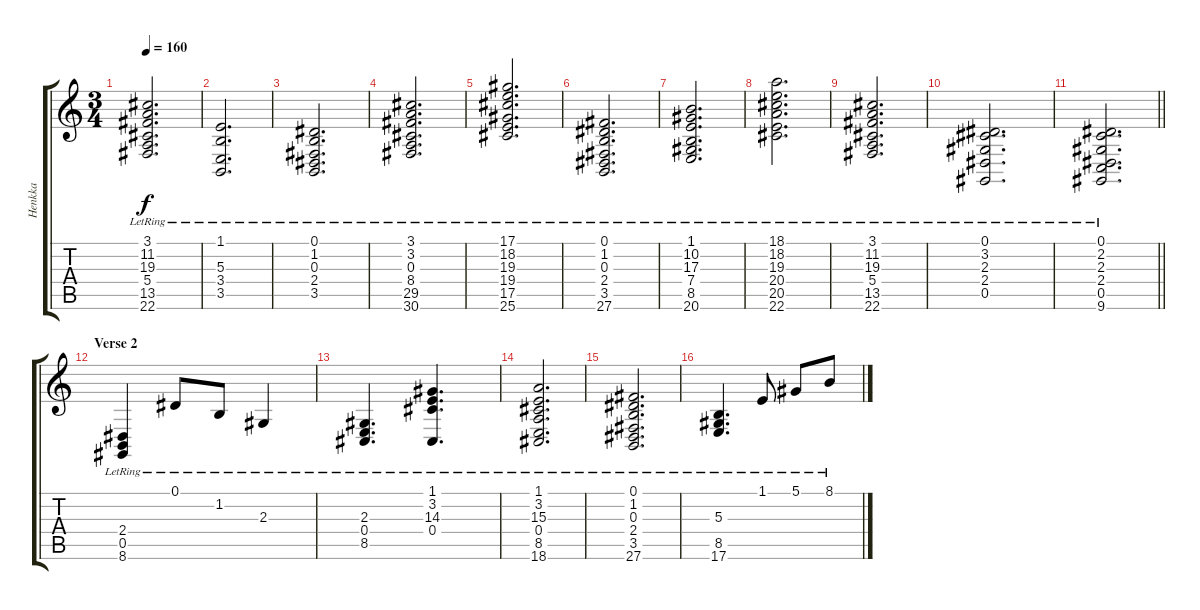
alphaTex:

\track ("Henkka" "Henkka") {instrument brightacousticpiano}
\staff {score tabs}
\tuning (Eb4 Bb3 Gb3 Db3 Ab2 Eb2) {hide}
\ts (3 4)
\tempo 160
\clef g2
\ks c
(3.1{lr} 11.2{lr} 19.3{lr} 5.4{lr} 13.5{lr} 22.6{lr}).2{d dy f} |
(1.1{lr} 5.3{lr} 3.4{lr} 3.5{lr}).2{d} |
(0.1{lr} 1.2{lr} 0.3{lr} 2.4{lr} 3.5{lr}).2{d} |
(3.1{lr} 3.2{lr} 0.3{lr} 8.4{lr} 29.5{lr} 30.6{lr}).2{d} |
(17.1{lr} 18.2{lr} 19.3{lr} 19.4{lr} 17.5{lr} 25.6{lr}).2{d} |
(0.1{lr} 1.2{lr} 0.3{lr} 2.4{lr} 3.5{lr} 27.6{lr}).2{d} |
(1.1{lr} 10.2{lr} 17.3{lr} 7.4{lr} 8.5{lr} 20.6{lr}).2{d} |
(18.1{lr} 18.2{lr} 19.3{lr} 20.4{lr} 20.5{lr} 22.6{lr}).2{d} |
(3.1{lr} 11.2{lr} 19.3{lr} 5.4{lr} 13.5{lr} 22.6{lr}).2{d} |
(0.1{lr} 3.2{lr} 2.3{lr} 2.4{lr} 0.5{lr}).2{d} |
\barLineRight lightlight
(0.1{lr} 2.2{lr} 2.3{lr} 2.4{lr} 0.5{lr} 9.6{lr}).2{d} |
\section ("" "Verse 2")
(2.4{lr} 0.5{lr} 8.6{lr}).4 0.1{lr}.8 1.2{lr}.8 2.3{lr}.4 |
(2.3{lr} 0.4{lr} 8.5{lr}).4{d} (1.1{lr} 3.2{lr} 14.3{lr} 0.4{lr}).4{d} |
(1.1{lr} 3.2{lr} 15.3{lr} 0.4{lr} 8.5{lr} 18.6{lr}).2{d} |
(0.1{lr} 1.2{lr} 0.3{lr} 2.4{lr} 3.5{lr} 27.6{lr}).2{d} |
(5.3{lr} 8.5{lr} 17.6{lr}).4{d} 1.1{lr}.8 5.1{lr}.8 8.1{lr}.8
